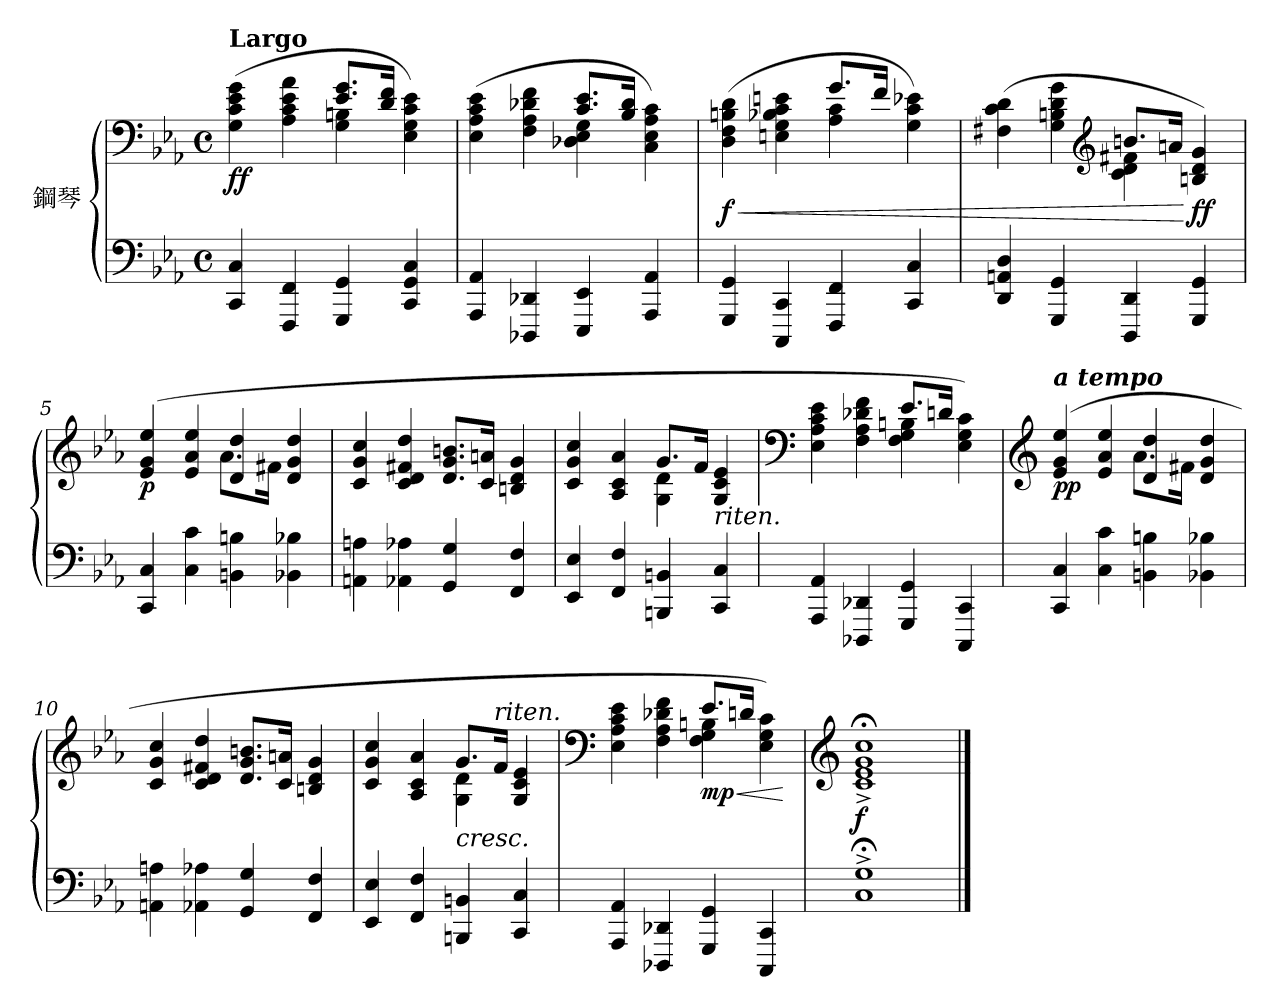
**kern	**kern	**dynam
*part1	*part1	*part1
*staff2	*staff1	*staff1/2
*I"鋼琴	*	*
*clefF4	*clefF4	*
*k[b-e-a-]	*k[b-e-a-]	*
*M4/4	*M4/4	*
*met(c)	*met(c)	*
=1	=1	=1
*	*^	*
!	!LO:TX:a:B:t=Largo	!	!
!	!	!	!LO:DY:b
4CC/ 4C/	(>4G\ 4c\ 4e-\ 4g\	2ryy	ff
4FFF/ 4FF/	4A-\ 4c\ 4e-\ 4a-\	.	.
4GGG/ 4GG/	4G\ 4Bn\	8.e-/ 8.g/L	.
.	.	16d/ 16f/Jk	.
4CC/ 4GG/ 4C/	4E-\ 4G\ 4c\ 4e-\)	4ryy	.
=2	=2	=2	=2
4AAA-/ 4AA-/	(>4E-\ 4A-\ 4c\ 4e-\	2ryy	.
4DDD-X/ 4DD-X/	4F\ 4A-\ 4d-X\ 4f\	.	.
4EEE-/ 4EE-/	4D-X\ 4E-\ 4G\	8.c/ 8.e-/L	.
.	.	16B-/ 16d-/Jk	.
4AAA-/ 4AA-/	4C\ 4E-\ 4A-\ 4c\)	4ryy	.
=3	=3	=3	=3
!	!	!	!LO:HP:b
!	!	!	!LO:DY:n=1:b
4GGG/ 4GG/	(>4D\ 4F\ 4Bn\ 4d\	2ryy	< f
4CCC/ 4CC/	4En\ 4G\ 4B-X\ 4c\ 4en\	.	.
4FFF/ 4FF/	4A-\ 4c\	8.g/L	.
.	.	16f/Jk	.
4CC/ 4C/	4G\ 4c\ 4e-X\)	4ryy	.
=4	=4	=4	=4
4DD/ 4AAn/ 4D/	(>4F#X\ 4c\ 4d\	2ryy	.
4GGG/ 4GG/	4G\ 4Bn\ 4d\ 4g\	.	.
*	*clefG2	*	*
4DDD/ 4DD/	4c\ 4d\ 4f#X\	8.bn/L	.
.	.	16an/Jk	.
!	!	!	!LO:DY:n=1:b
4GGG/ 4GG/	4Bn/ 4d/ 4g/)	4ryy	[ ff
!!LO:LB:g=z	!!
=5	=5	=5	=5
!	!	!	!LO:DY:b
4CC/ 4C/	(>4e-/ 4g/ 4ee-/	2ryy	p
4C\ 4c\	4e-/ 4a-/ 4ee-/	.	.
4BBn\ 4Bn\	4d/ 4dd/	8.a-\L	.
.	.	16f#X\Jk	.
4BB-X\ 4B-X\	4d/ 4g/ 4dd/	4ryy	.
*	*v	*v	*
=6	=6	=6
4AAn\ 4An\	4c/ 4g/ 4cc/	.
4AA-X\ 4A-X\	4c/ 4d/ 4f#X/ 4dd/	.
4GG/ 4G/	8.d/ 8.g/ 8.bn/L	.
.	16c/ 16an/Jk	.
4FF/ 4F/	4Bn/ 4d/ 4g/	.
=7	=7	=7
*	*^	*
4EE-/ 4E-/	4c/ 4g/ 4cc/	2ryy	.
4FF/ 4F/	4A-/ 4c/ 4a-/	.	.
4BBBn/ 4BBn/	8.g/L	4G\ 4d\	.
.	16f/Jk	.	.
*	*MM30	*	*
!	!LO:TX:b:i:t=riten.	!	!
4CC/ 4C/	4G/ 4c/ 4e-/	4ryy	.
=8	=8	=8	=8
*	*clefF4	*	*
*	*MM28	*	*
4AAA-/ 4AA-/	4E-\ 4A-\ 4c\ 4e-\	2ryy	.
*	*MM26	*	*
4DDD-X/ 4DD-X/	4F\ 4A-\ 4d-X\ 4f\	.	.
*	*MM24	*	*
4GGG/ 4GG/	4F\ 4G\ 4Bn\	8.e-/L	.
.	.	16dn/Jk	.
*	*MM20	*	*
4CCC/ 4CC/	4E-\ 4G\ 4c\)	4ryy	.
!!LO:LB:g=z	!!
=9	=9	=9	=9
*	*clefG2	*	*
!	!LO:TX:a:Bi:t=a tempo	!	!
!	!	!	!LO:DY:b
4CC/ 4C/	(>4e-/ 4g/ 4ee-/	2ryy	pp
4C\ 4c\	4e-/ 4a-/ 4ee-/	.	.
4BBn\ 4Bn\	4d/ 4dd/	8.a-\L	.
.	.	16f#X\Jk	.
4BB-X\ 4B-X\	4d/ 4g/ 4dd/	4ryy	.
*	*v	*v	*
=10	=10	=10
4AAn\ 4An\	4c/ 4g/ 4cc/	.
4AA-X\ 4A-X\	4c/ 4d/ 4f#X/ 4dd/	.
4GG/ 4G/	8.d/ 8.g/ 8.bn/L	.
.	16c/ 16an/Jk	.
4FF/ 4F/	4Bn/ 4d/ 4g/	.
=11	=11	=11
*	*^	*
4EE-/ 4E-/	4c/ 4g/ 4cc/	2ryy	.
4FF/ 4F/	4A-/ 4c/ 4a-/	.	.
!	!LO:TX:b:i:t=cresc.	!	!
4BBBn/ 4BBn/	8.g/L	4G\ 4d\	.
!	!LO:TX:a:i:t=riten.	!	!
.	16f/Jk	.	.
*	*MM30	*	*
4CC/ 4C/	4G/ 4c/ 4e-/	4ryy	.
=12	=12	=12	=12
*	*clefF4	*	*
*	*MM28	*	*
4AAA-/ 4AA-/	4E-\ 4A-\ 4c\ 4e-\	2ryy	.
*	*MM26	*	*
4DDD-X/ 4DD-X/	4F\ 4A-\ 4d-X\ 4f\	.	.
*	*MM24	*	*
!	!	!	!LO:HP:b
!	!	!	!LO:DY:n=1:b
4GGG/ 4GG/	4F\ 4G\ 4Bn\	8.e-/L	< mp
.	.	16dn/Jk	.
*	*MM20	*	*
4CCC/ 4CC/	4E-\ 4G\ 4c\)	4ryy	.
*	*v	*v	*
.	.	[
=13	=13	=13
*	*clefG2	*
!	!	!LO:DY:b
1C;<^ 1G;<^	1c;<^ 1e-;<^ 1g;<^ 1cc;<^	f
==	==	==
*-	*-	*-
